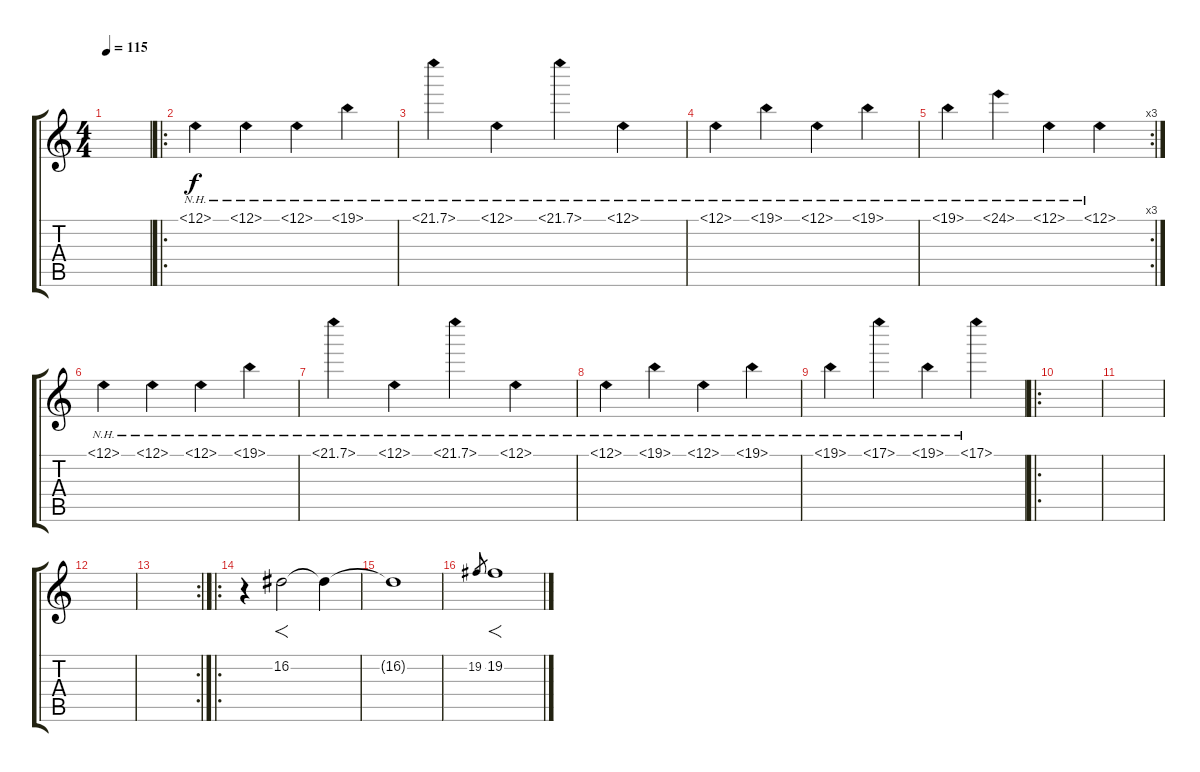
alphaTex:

\track "" {instrument pad2warm}
\staff {score tabs}
\tuning (E4 B3 G3 D3 A2 E2) {hide}
\ts (4 4)
\tempo 115
\clef g2
\ks c
|
\ro
27.1{nh}.4{volume 16 balance 0} 26.1{nh}.4 27.1{nh}.4 19.1{nh}.4 |
22.1{nh}.4{volume 16} 20.1{nh}.4 22.1{nh}.4 20.1{nh}.4 |
20.1{nh}.4{volume 16} 19.1{nh}.4 20.1{nh}.4 19.1{nh}.4 |
\rc 3
19.1{nh}.4{volume 16} 24.1{nh}.4 26.1{nh}.4 29.1{nh}.4 |
27.1{nh}.4{volume 16 balance 0 instrument pad2warm} 26.1{nh}.4 27.1{nh}.4 19.1{nh}.4 |
22.1{nh}.4{volume 16} 20.1{nh}.4 22.1{nh}.4 20.1{nh}.4 |
20.1{nh}.4{volume 16} 19.1{nh}.4 20.1{nh}.4 19.1{nh}.4 |
19.1{nh}.4{volume 16} 17.1{nh}.4 19.1{nh}.4 17.1{nh}.4 |
\ro
|
|
|
\rc 2
|
\ro
r.4 16.2.2{f} 16.2{t}.4 |
16.2{t}.1 |
19.2.8{gr} 19.2.1{f}
